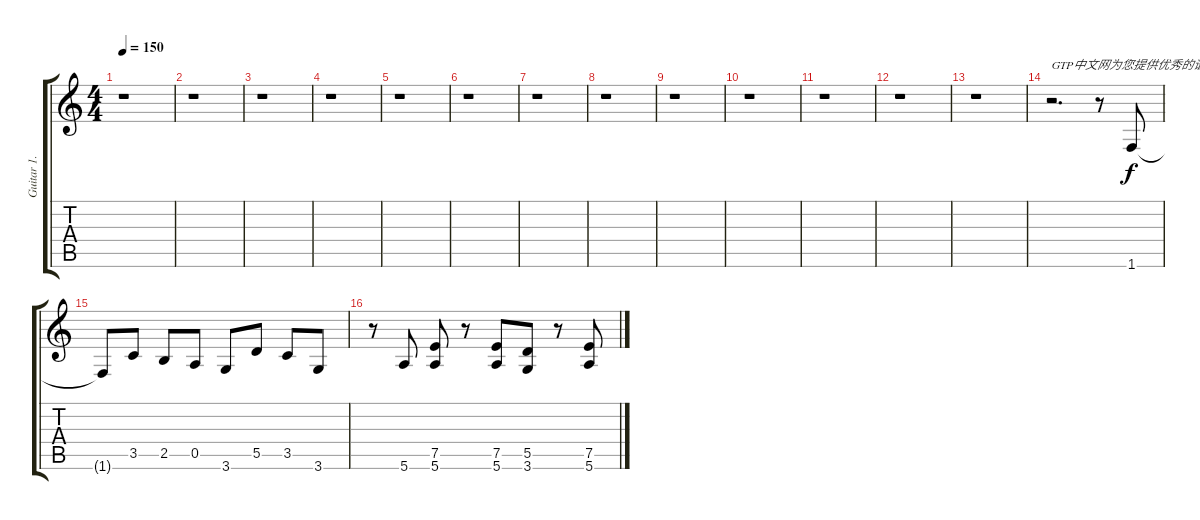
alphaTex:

\track ("Guitar 1." "Guitar 1.") {instrument overdrivenguitar}
\staff {score tabs}
\tuning (E4 B3 G3 D3 A2 E2) {hide}
\ts (4 4)
\tempo 150
\clef g2
\ks c
r.1{dy f instrument overdrivenguitar} |
r.1 |
r.1 |
r.1 |
r.1 |
r.1 |
r.1 |
r.1 |
r.1 |
r.1 |
r.1 |
r.1 |
r.1 |
r.2{d txt "GTP中文网为您提供优秀的谱子"} r.8 1.6.8 |
1.6{t}.8 3.5.8 2.5.8 0.5.8 3.6.8 5.5.8 3.5.8 3.6.8 |
r.8 5.6.8 (7.5 5.6).8 r.8 (7.5 5.6).8 (5.5 3.6).8 r.8 (7.5 5.6).8
